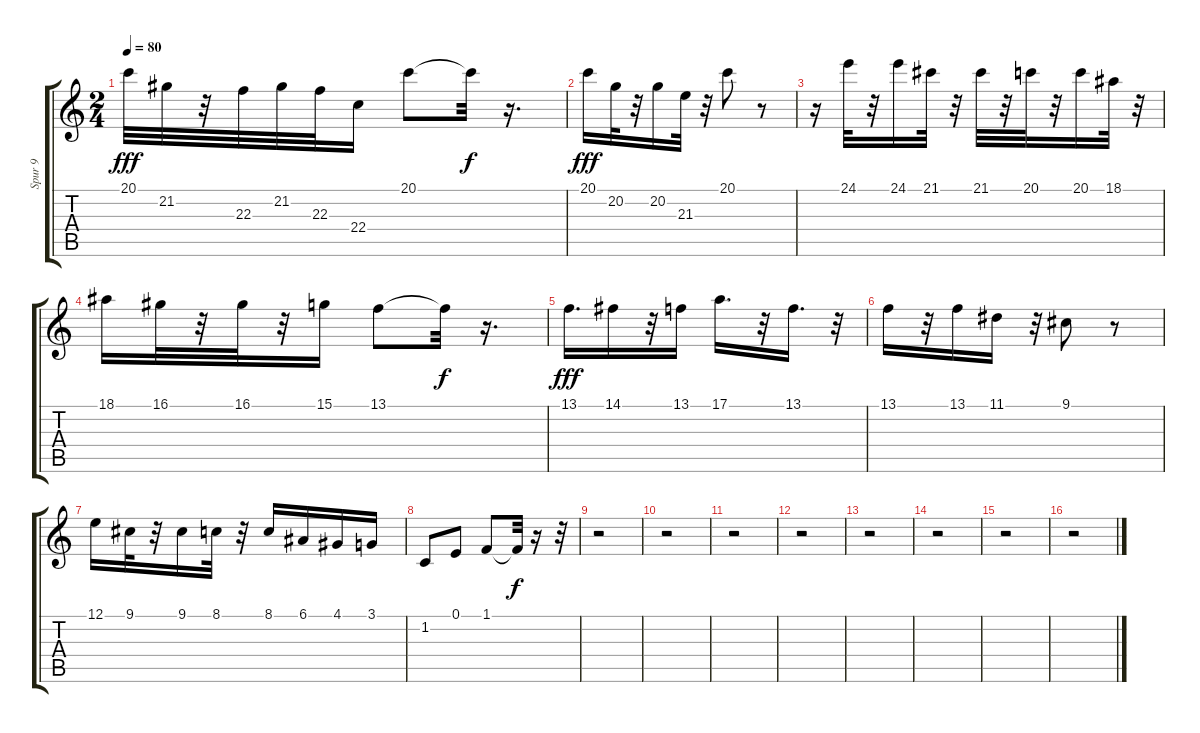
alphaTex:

\track ("Spur 9" "Spur 9") {instrument piccolo}
\staff {score tabs}
\tuning (E4 B3 G3 D3 A2 E2) {hide}
\ts (2 4)
\tempo 80
\clef g2
\ks c
20.1.32{dy fff} 21.2.32 r.32 22.3.32 21.2.32 22.3.32 22.4.16 20.1.8 20.1{t}.32{dy f} r.16{d} |
20.1.16{dy fff} 20.2.32 r.32 20.2.16 21.3.32 r.32 20.1.8 r.8 |
r.16 24.1.32 r.32 24.1.16 21.1.32 r.32 21.1.32 r.32 20.1.32 r.32 20.1.16 18.1.32 r.32 |
18.1.16 16.1.32 r.32 16.1.32 r.32 15.1.16 13.1.8 13.1{t}.32{dy f} r.16{d} |
13.1.16{d dy fff} 14.1.16 r.32 13.1.16 17.1.16{d} r.32 13.1.16{d} r.32 |
13.1.16 r.32 13.1.16 11.1.16 r.32 9.1.8 r.8 |
12.1.16 9.1.32 r.32 9.1.16 8.1.32 r.32 8.1.16 6.1.16 4.1.16 3.1.16 |
1.2.8 0.1.8 1.1.8 1.1{t}.32{dy f} r.16 r.32 |
r.2 |
r.2 |
r.2 |
r.2 |
r.2 |
r.2 |
r.2 |
r.2
